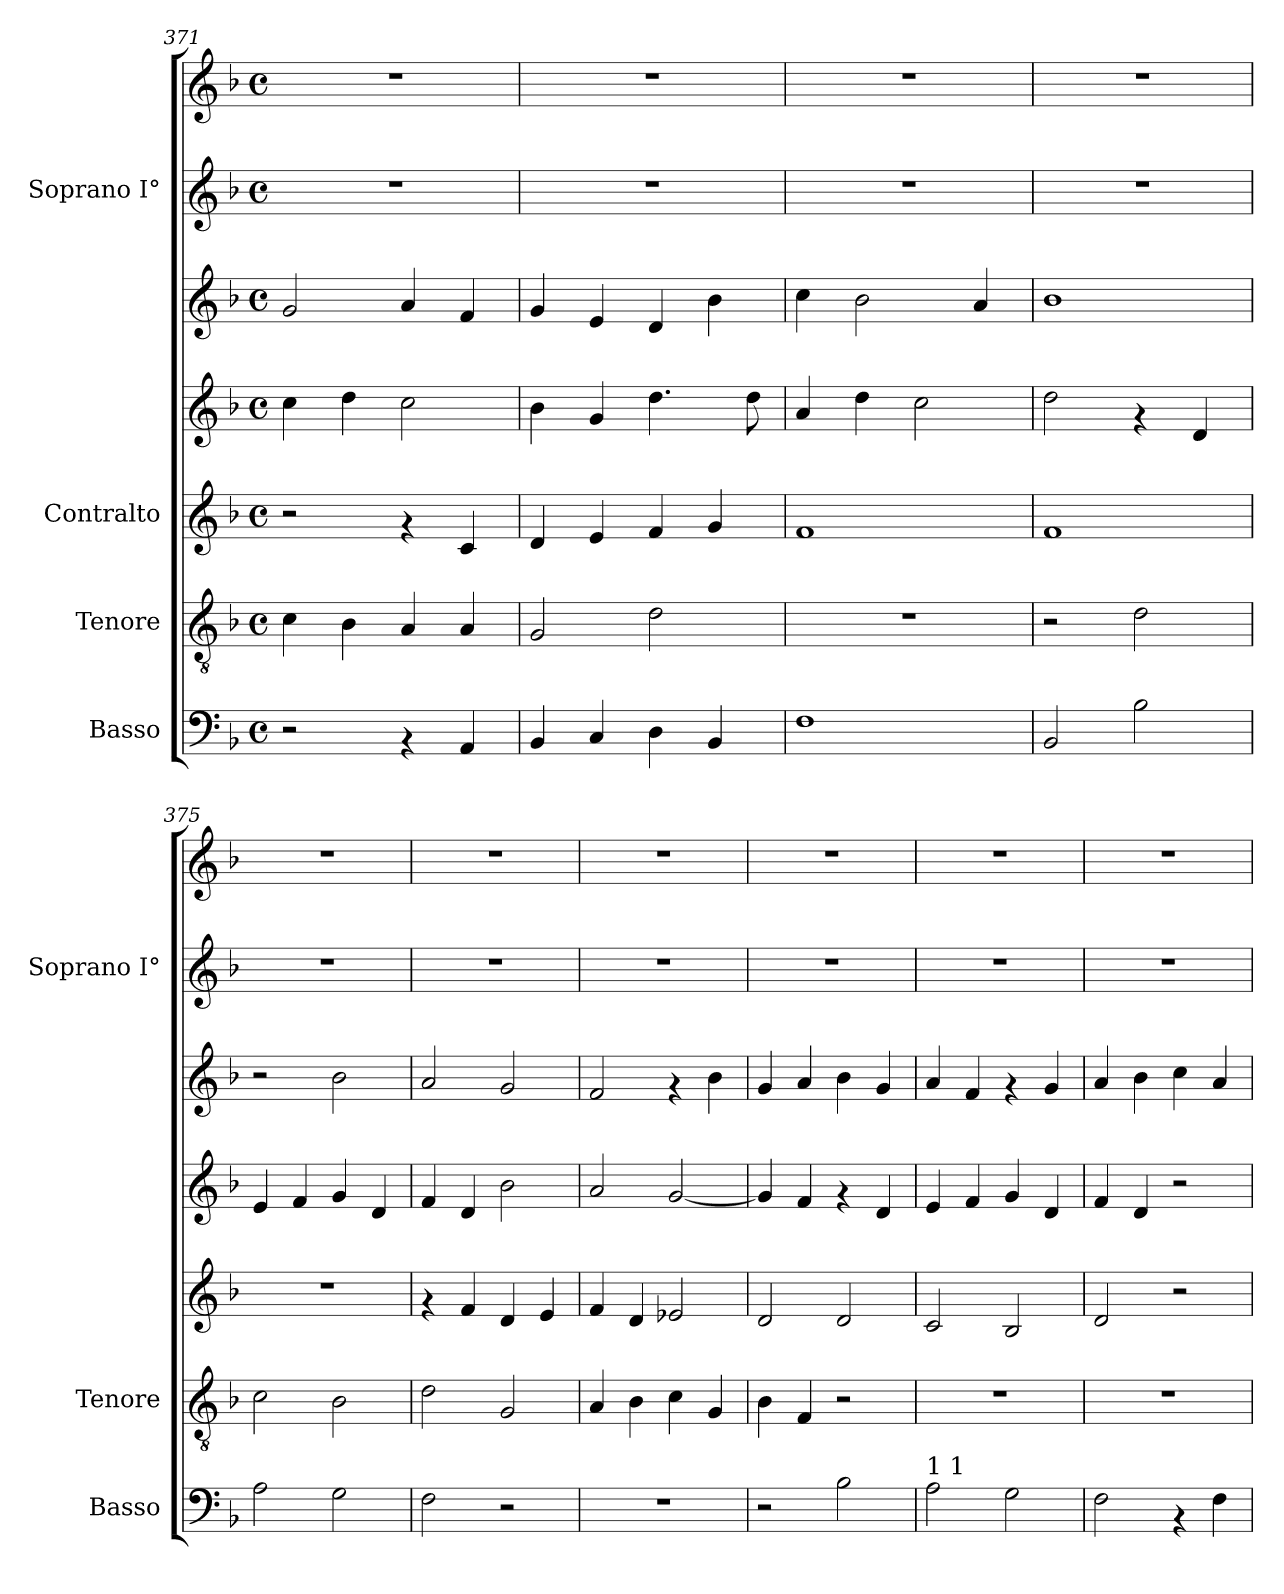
**kern	**kern	**kern	**kern	**kern	**kern	**kern
*part6	*part5	*part4	*part3	*part2	*part1	*part1
*staff7	*staff6	*staff5	*staff4	*staff3	*staff2	*staff1
*I"Basso	*I"Tenore	*I"Contralto	*	*	*I"Soprano I°	*
*I'Basso	*I'Tenore	*	*	*	*I'Soprano I°	*
!!LO:PB:g=z
*clefF4	*clefGv2	*clefG2	*clefG2	*clefG2	*clefG2	*clefG2
*k[b-]	*k[b-]	*k[b-]	*k[b-]	*k[b-]	*k[b-]	*k[b-]
*F:	*F:	*F:	*F:	*F:	*F:	*F:
*M4/4	*M4/4	*M4/4	*M4/4	*M4/4	*M4/4	*M4/4
*met(c)	*met(c)	*met(c)	*met(c)	*met(c)	*met(c)	*met(c)
=371	=371	=371	=371	=371	=371	=371
2r	4c\	2r	4cc\	2g/	1r	1r
.	4B-\	.	4dd\	.	.	.
4rAA	4A/	4rf	2cc\	4a/	.	.
4AA/	4A/	4c/	.	4f/	.	.
=372	=372	=372	=372	=372	=372	=372
4BB-/	2G/	4d/	4b-\	4g/	1r	1r
4C/	.	4e/	4g/	4e/	.	.
4D\	2d\	4f/	4.dd\	4d/	.	.
4BB-/	.	4g/	.	4b-\	.	.
.	.	.	8dd\	.	.	.
=373	=373	=373	=373	=373	=373	=373
1F	1r	1f	4a/	4cc\	1r	1r
.	.	.	4dd\	2b-\	.	.
.	.	.	2cc\	.	.	.
.	.	.	.	4a/	.	.
=374	=374	=374	=374	=374	=374	=374
2BB-/	2r	1f	2dd\	1b-	1r	1r
2B-\	2d\	.	4rf	.	.	.
.	.	.	4d/	.	.	.
!!LO:PB:g=z
=375	=375	=375	=375	=375	=375	=375
2A\	2c\	1r	4e/	2r	1r	1r
.	.	.	4f/	.	.	.
2G\	2B-\	.	4g/	2b-\	.	.
.	.	.	4d/	.	.	.
=376	=376	=376	=376	=376	=376	=376
2F\	2d\	4rf	4f/	2a/	1r	1r
.	.	4f/	4d/	.	.	.
2r	2G/	4d/	2b-\	2g/	.	.
.	.	4e/	.	.	.	.
=377	=377	=377	=377	=377	=377	=377
1r	4A/	4f/	2a/	2f/	1r	1r
.	4B-\	4d/	.	.	.	.
.	4c\	2e-X/	[<2g/	4rf	.	.
.	4G/	.	.	4b-\	.	.
=378	=378	=378	=378	=378	=378	=378
2r	4B-\	2d/	4g/]	4g/	1r	1r
.	4F/	.	4f/	4a/	.	.
2B-\	2r	2d/	4rf	4b-\	.	.
.	.	.	4d/	4g/	.	.
!!LO:LB:g=z
=379	=379	=379	=379	=379	=379	=379
!LO:TX:a:t=1 1	!	!	!	!	!	!
2A\	1r	2c/	4e/	4a/	1r	1r
.	.	.	4f/	4f/	.	.
2G\	.	2B-/	4g/	4rf	.	.
.	.	.	4d/	4g/	.	.
=380	=380	=380	=380	=380	=380	=380
2F\	1r	2d/	4f/	4a/	1r	1r
.	.	.	4d/	4b-\	.	.
4rAA	.	2r	2r	4cc\	.	.
4F\	.	.	.	4a/	.	.
=	=	=	=	=	=	=
*-	*-	*-	*-	*-	*-	*-
